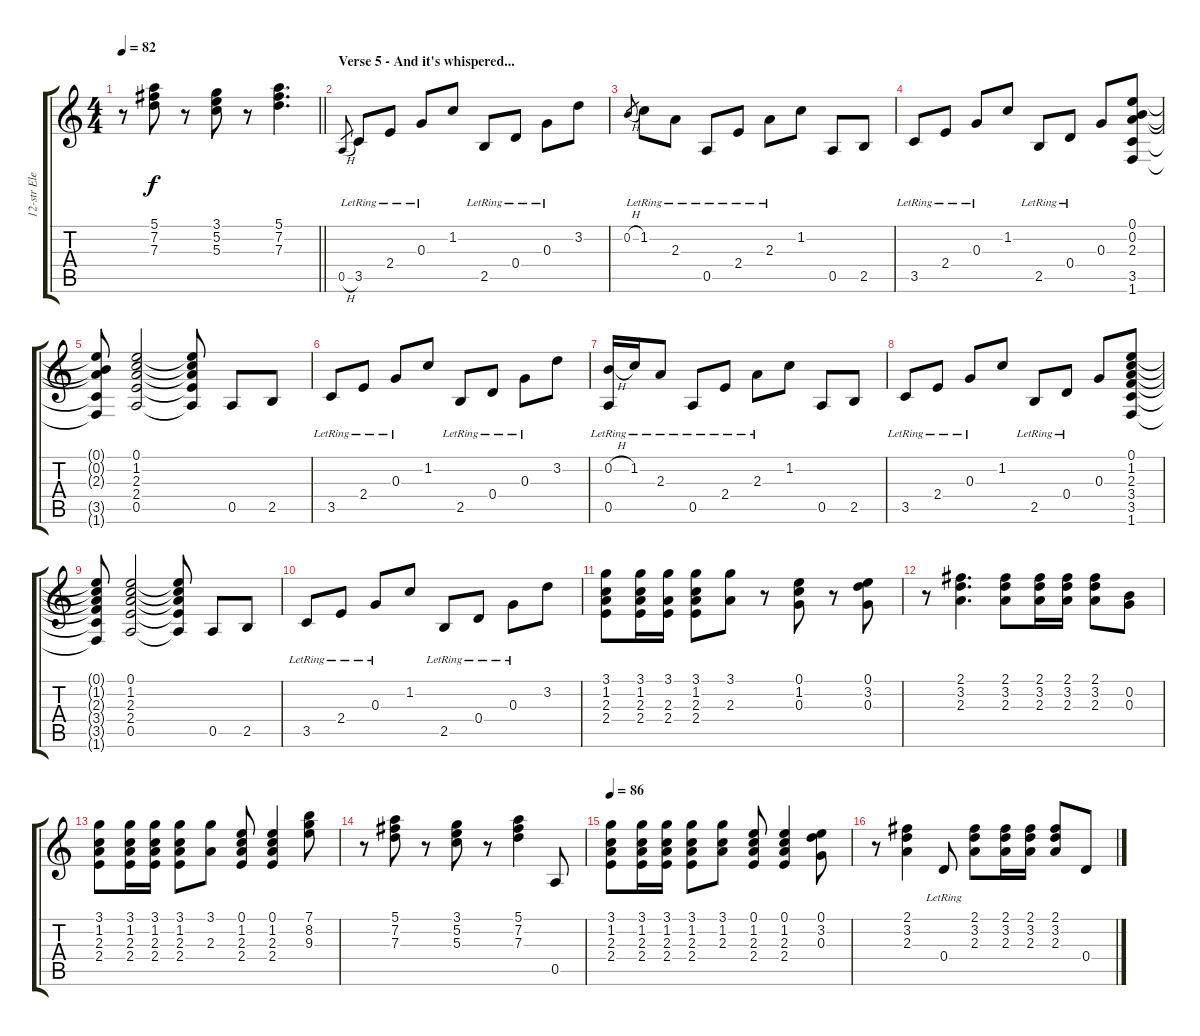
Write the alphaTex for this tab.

\track ("12-str Electric I (Page)" "12-str Ele") {instrument electricguitarjazz}
\staff {score tabs}
\tuning (E4 B3 G3 D3 A2 E2) {hide}
\ts (4 4)
\tempo 82
\clef g2
\barLineRight lightlight
\ks c
r.8{dy f} (5.1 7.2 7.3).8 r.8 (3.1 5.2 5.3).8 r.8 (5.1 7.2 7.3).4{d} |
\section ("" "Verse 5 - And it's whispered...")
0.5{h}.8{gr} 3.5{lr}.8 2.4{lr}.8 0.3{lr}.8 1.2.8 2.5{lr}.8 0.4{lr}.8 0.3{lr}.8 3.2.8 |
0.2{h}.8{gr} 1.2{lr}.8 2.3{lr}.8 0.5{lr}.8 2.4{lr}.8 2.3{lr}.8 1.2.8 0.5.8 2.5.8 |
3.5{lr}.8 2.4{lr}.8 0.3{lr}.8 1.2.8 2.5{lr}.8 0.4{lr}.8 0.3.8 (0.1 0.2 2.3 3.5 1.6).8 |
(0.1{t} 0.2{t} 2.3{t} 3.5{t} 1.6{t}).8 (0.1 1.2 2.3 2.4 0.5).2 (0.1{t} 1.2{t} 2.3{t} 2.4{t} 0.5{t}).8 0.5.8 2.5.8 |
3.5{lr}.8 2.4{lr}.8 0.3{lr}.8 1.2.8 2.5{lr}.8 0.4{lr}.8 0.3{lr}.8 3.2.8 |
(0.2{h lr} 0.5{lr}).16 1.2{lr}.16 2.3{lr}.8 0.5{lr}.8 2.4{lr}.8 2.3{lr}.8 1.2.8 0.5.8 2.5.8 |
3.5{lr}.8 2.4{lr}.8 0.3{lr}.8 1.2.8 2.5{lr}.8 0.4{lr}.8 0.3.8 (0.1 1.2 2.3 3.4 3.5 1.6).8 |
(0.1{t} 1.2{t} 2.3{t} 3.4{t} 3.5{t} 1.6{t}).8 (0.1 1.2 2.3 2.4 0.5).2 (0.1{t} 1.2{t} 2.3{t} 2.4{t} 0.5{t}).8 0.5.8 2.5.8 |
3.5{lr}.8 2.4{lr}.8 0.3{lr}.8 1.2.8 2.5{lr}.8 0.4{lr}.8 0.3{lr}.8 3.2.8 |
(3.1 1.2 2.3 2.4).8 (3.1 1.2 2.3 2.4).16 (3.1 2.3 2.4).16 (3.1 1.2 2.3 2.4).8 (3.1 2.3).8 r.8 (0.1 1.2 0.3).8 r.8 (0.1 3.2 0.3).8 |
r.8 (2.1 3.2 2.3).4{d} (2.1 3.2 2.3).8 (2.1 3.2 2.3).16 (2.1 3.2 2.3).16 (2.1 3.2 2.3).8 (0.2 0.3).8 |
(3.1 1.2 2.3 2.4).8 (3.1 1.2 2.3 2.4).16 (3.1 1.2 2.3 2.4).16 (3.1 1.2 2.3 2.4).8 (3.1 2.3).8 (0.1 1.2 2.3 2.4).8 (0.1 1.2 2.3 2.4).4 (7.1 8.2 9.3).8 |
r.8 (5.1 7.2 7.3).8 r.8 (3.1 5.2 5.3).8 r.8 (5.1 7.2 7.3).4 0.5.8 |
\tempo 86
(3.1 1.2 2.3 2.4).8 (3.1 1.2 2.3 2.4).16 (3.1 1.2 2.3 2.4).16 (3.1 1.2 2.3 2.4).8 (3.1 1.2 2.3).8 (0.1 1.2 2.3 2.4).8 (0.1 1.2 2.3 2.4).4 (0.1 3.2 0.3).8 |
r.8 (2.1 3.2 2.3).4 0.4{lr}.8 (2.1 3.2 2.3).8 (2.1 3.2 2.3).16 (2.1 3.2 2.3).16 (2.1 3.2 2.3).8 0.4.8
